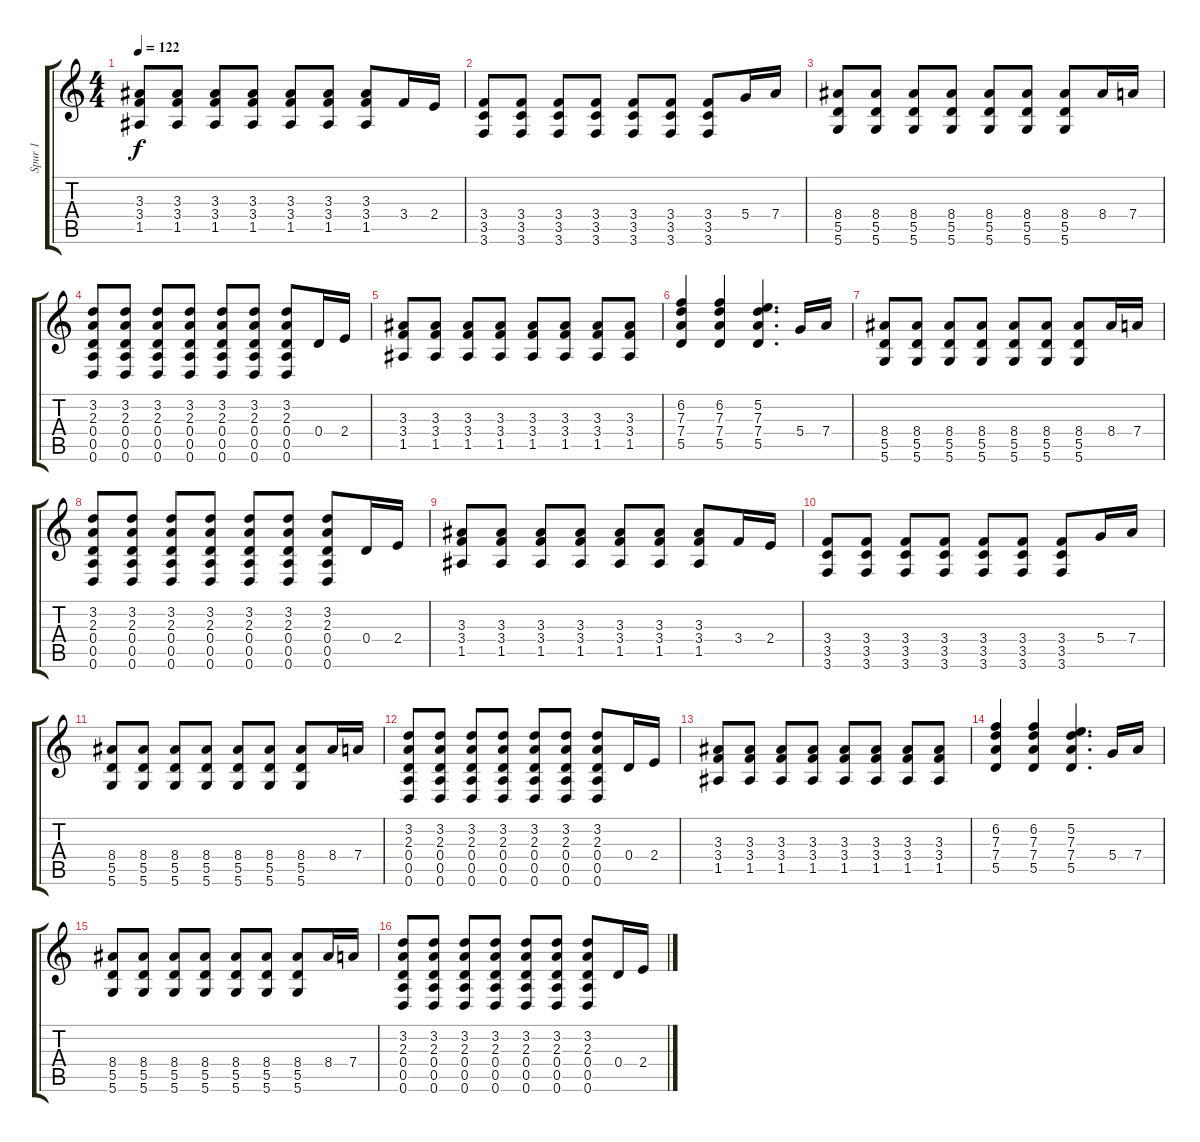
\track ("Spur 1" "Spur 1") {instrument distortionguitar}
\staff {score tabs}
\tuning (E4 B3 G3 D3 A2 D2) {hide}
\ts (4 4)
\tempo 122
\clef g2
\ks c
(3.3 3.4 1.5).8{dy f} (3.3 3.4 1.5).8 (3.3 3.4 1.5).8 (3.3 3.4 1.5).8 (3.3 3.4 1.5).8 (3.3 3.4 1.5).8 (3.3 3.4 1.5).8 3.4.16 2.4.16 |
(3.4 3.5 3.6).8 (3.4 3.5 3.6).8 (3.4 3.5 3.6).8 (3.4 3.5 3.6).8 (3.4 3.5 3.6).8 (3.4 3.5 3.6).8 (3.4 3.5 3.6).8 5.4.16 7.4.16 |
(8.4 5.5 5.6).8 (8.4 5.5 5.6).8 (8.4 5.5 5.6).8 (8.4 5.5 5.6).8 (8.4 5.5 5.6).8 (8.4 5.5 5.6).8 (8.4 5.5 5.6).8 8.4.16 7.4.16 |
(3.2 2.3 0.4 0.5 0.6).8 (3.2 2.3 0.4 0.5 0.6).8 (3.2 2.3 0.4 0.5 0.6).8 (3.2 2.3 0.4 0.5 0.6).8 (3.2 2.3 0.4 0.5 0.6).8 (3.2 2.3 0.4 0.5 0.6).8 (3.2 2.3 0.4 0.5 0.6).8 0.4.16 2.4.16 |
(3.3 3.4 1.5).8 (3.3 3.4 1.5).8 (3.3 3.4 1.5).8 (3.3 3.4 1.5).8 (3.3 3.4 1.5).8 (3.3 3.4 1.5).8 (3.3 3.4 1.5).8 (3.3 3.4 1.5).8 |
(6.2 7.3 7.4 5.5).4 (6.2 7.3 7.4 5.5).4 (5.2 7.3 7.4 5.5).4{d} 5.4.16 7.4.16 |
(8.4 5.5 5.6).8 (8.4 5.5 5.6).8 (8.4 5.5 5.6).8 (8.4 5.5 5.6).8 (8.4 5.5 5.6).8 (8.4 5.5 5.6).8 (8.4 5.5 5.6).8 8.4.16 7.4.16 |
(3.2 2.3 0.4 0.5 0.6).8 (3.2 2.3 0.4 0.5 0.6).8 (3.2 2.3 0.4 0.5 0.6).8 (3.2 2.3 0.4 0.5 0.6).8 (3.2 2.3 0.4 0.5 0.6).8 (3.2 2.3 0.4 0.5 0.6).8 (3.2 2.3 0.4 0.5 0.6).8 0.4.16 2.4.16 |
(3.3 3.4 1.5).8 (3.3 3.4 1.5).8 (3.3 3.4 1.5).8 (3.3 3.4 1.5).8 (3.3 3.4 1.5).8 (3.3 3.4 1.5).8 (3.3 3.4 1.5).8 3.4.16 2.4.16 |
(3.4 3.5 3.6).8 (3.4 3.5 3.6).8 (3.4 3.5 3.6).8 (3.4 3.5 3.6).8 (3.4 3.5 3.6).8 (3.4 3.5 3.6).8 (3.4 3.5 3.6).8 5.4.16 7.4.16 |
(8.4 5.5 5.6).8 (8.4 5.5 5.6).8 (8.4 5.5 5.6).8 (8.4 5.5 5.6).8 (8.4 5.5 5.6).8 (8.4 5.5 5.6).8 (8.4 5.5 5.6).8 8.4.16 7.4.16 |
(3.2 2.3 0.4 0.5 0.6).8 (3.2 2.3 0.4 0.5 0.6).8 (3.2 2.3 0.4 0.5 0.6).8 (3.2 2.3 0.4 0.5 0.6).8 (3.2 2.3 0.4 0.5 0.6).8 (3.2 2.3 0.4 0.5 0.6).8 (3.2 2.3 0.4 0.5 0.6).8 0.4.16 2.4.16 |
(3.3 3.4 1.5).8 (3.3 3.4 1.5).8 (3.3 3.4 1.5).8 (3.3 3.4 1.5).8 (3.3 3.4 1.5).8 (3.3 3.4 1.5).8 (3.3 3.4 1.5).8 (3.3 3.4 1.5).8 |
(6.2 7.3 7.4 5.5).4 (6.2 7.3 7.4 5.5).4 (5.2 7.3 7.4 5.5).4{d} 5.4.16 7.4.16 |
(8.4 5.5 5.6).8 (8.4 5.5 5.6).8 (8.4 5.5 5.6).8 (8.4 5.5 5.6).8 (8.4 5.5 5.6).8 (8.4 5.5 5.6).8 (8.4 5.5 5.6).8 8.4.16 7.4.16 |
(3.2 2.3 0.4 0.5 0.6).8 (3.2 2.3 0.4 0.5 0.6).8 (3.2 2.3 0.4 0.5 0.6).8 (3.2 2.3 0.4 0.5 0.6).8 (3.2 2.3 0.4 0.5 0.6).8 (3.2 2.3 0.4 0.5 0.6).8 (3.2 2.3 0.4 0.5 0.6).8 0.4.16 2.4.16
